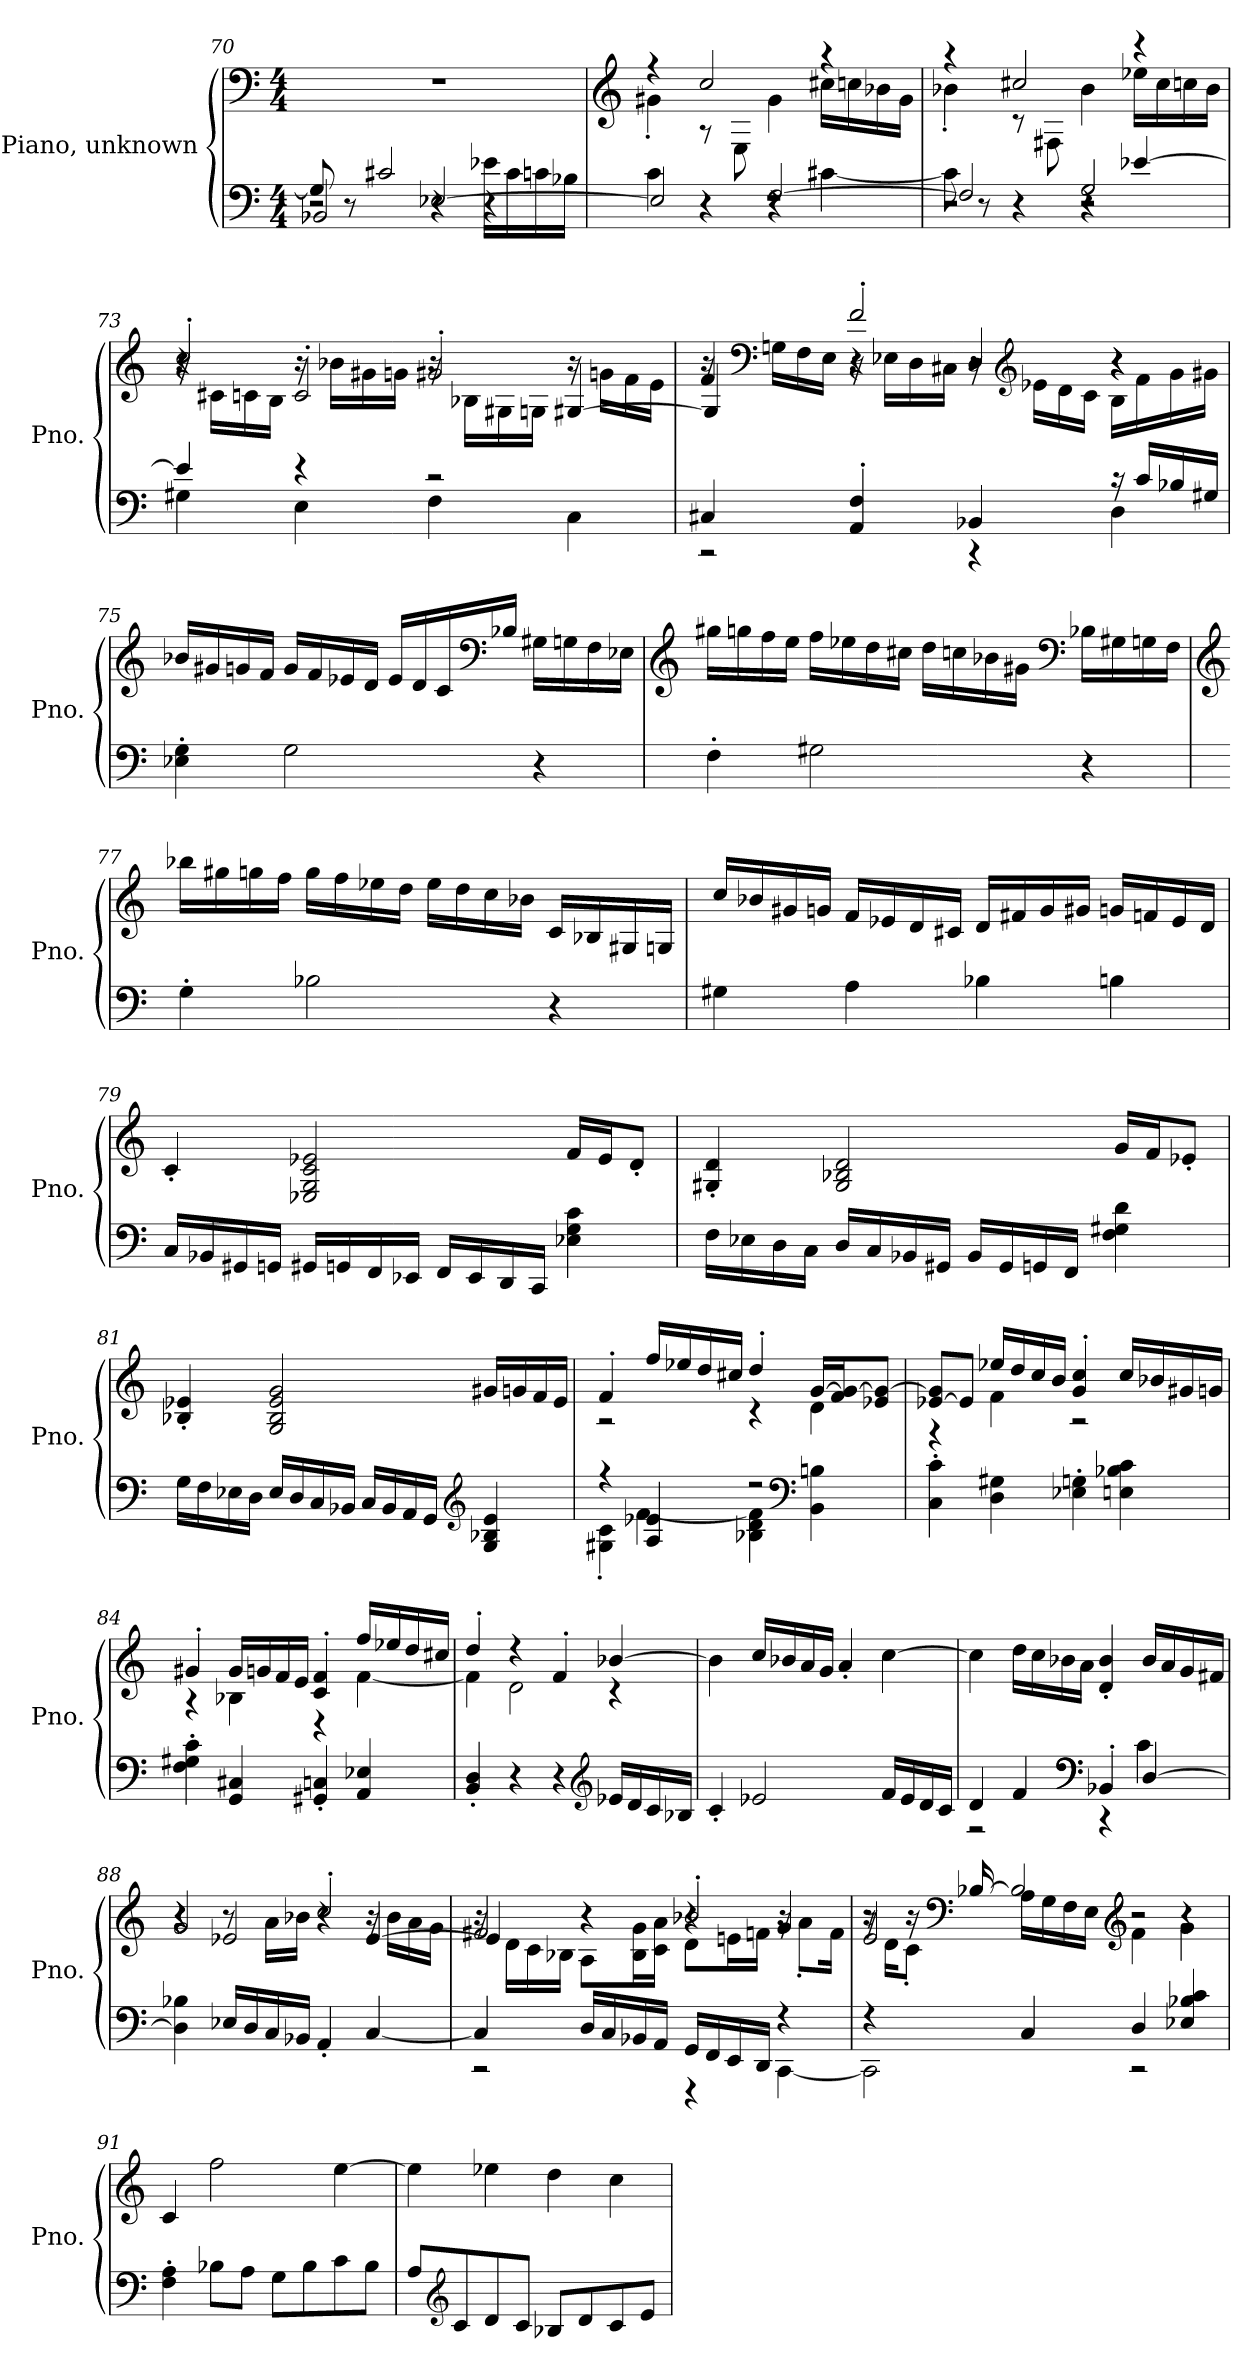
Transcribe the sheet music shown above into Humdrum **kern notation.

**kern	**kern
*part1	*part1
*staff2	*staff1
*I"Piano, unknown	*
*I'Pno.	*
*clefF4	*clefF4
*k[]	*k[]
*M4/4	*M4/4
=70	=70
*^	*
*	*^	*
8G#/]	2r	2BB-X/	1r
8r	.	.	.
2c#X/	.	.	.
.	4r	[2E-X/	.
4r	16e-X\LL	.	.
.	16c#\	.	.
.	16cn\	.	.
.	16B-X\JJ	.	.
!!LO:LB:g=z
=71	=71	=71	=71
*	*	*	*clefG2
*	*	*	*^
1r	4c\	2E-/]	4r	4g#X'\
.	4r	.	2cc/	8r
.	.	.	.	8E\
.	4r	[2F/	.	4g#\
.	[4c#X\	.	4r	16cc#X\LL
.	.	.	.	16ccn\
.	.	.	.	16b-X\
.	.	.	.	16g#\JJ
=72	=72	=72	=72	=72
2r	8c#\]	2F/]	4r	4b-X'\
.	8r	.	.	.
.	4r	.	2cc#X/	8r
.	.	.	.	8F#X\
4r	2r	2G/	.	4b-\
[4e-X/	.	.	4r	16ee-X\LL
.	.	.	.	16cc#\
.	.	.	.	16ccn\
.	.	.	.	16b-\JJ
*	*v	*v	*	*
!!LO:LB:g=z
=73	=73	=73	=73
*	*	*	*^
4e-/]	4G#X\	2cc'/	16r	4r
.	.	.	16c#X\LL	.
.	.	.	16cn\	.
.	.	.	16B\JJ	.
4r	4E\	.	16r	2c'/
.	.	.	16b-X\LL	.
.	.	.	16g#X\	.
.	.	.	16gn\JJ	.
2r	4F\	2g#X'/	16r	.
.	.	.	16B-X\LL	.
.	.	.	16G#X\	.
.	.	.	16Gn\JJ	.
.	4C\	.	16r	[4G#X/
.	.	.	16gn\LL	.
.	.	.	16f\	.
.	.	.	16e\JJ	.
!!LO:LB:g=z	!!	!!
=74	=74	=74	=74	=74
4C#X/	2r	4f/	16r	4G#/]
*	*	*clefF4	*	*
.	.	.	16Gn\LL	.
.	.	.	16F\	.
.	.	.	16E\JJ	.
4AA/' 4F/'	.	2f'/	16r	4r
.	.	.	16E-X\LL	.
.	.	.	16D\	.
.	.	.	16C#X\JJ	.
4BB-X/	4r	.	16r	4D/
*	*	*clefG2	*	*
.	.	.	16e-X\LL	.
.	.	.	16d\	.
.	.	.	16c\JJ	.
16r	4D\	4r	16B\LL	4r
16c/LL	.	.	16f\	.
16B-X/	.	.	16g\	.
16G#X/JJ	.	.	16g#X\JJ	.
*v	*v	*	*	*
*	*v	*v	*v
=75	=75
4E-X\' 4G\'	16b-X/LL
.	16g#X/
.	16gn/
.	16f/JJ
2G\	16g/LL
.	16f/
.	16e-X/
.	16d/JJ
.	16e-/LL
.	16d/
.	16c/
*	*clefF4
.	16B-X/JJ
4r	16G#X\LL
.	16Gn\
.	16F\
.	16E-X\JJ
!!LO:PB:g=z
=76	=76
*	*clefG2
4F'\	16gg#X\LL
.	16ggn\
.	16ff\
.	16ee\JJ
2G#X\	16ff\LL
.	16ee-X\
.	16dd\
.	16cc#X\JJ
.	16dd\LL
.	16ccn\
.	16b-X\
.	16g#X\JJ
*	*clefF4
4r	16B-X\LL
.	16G#X\
.	16Gn\
.	16F\JJ
!!LO:LB:g=z
=77	=77
*	*clefG2
4G'\	16bb-X\LL
.	16gg#X\
.	16ggn\
.	16ff\JJ
2B-X\	16gg\LL
.	16ff\
.	16ee-X\
.	16dd\JJ
.	16ee-\LL
.	16dd\
.	16cc\
.	16b-X\JJ
4r	16c/LL
.	16B-X/
.	16G#X/
.	16Gn/JJ
=78	=78
4G#X\	16cc/LL
.	16b-X/
.	16g#X/
.	16gn/JJ
4A\	16f/LL
.	16e-X/
.	16d/
.	16c#X/JJ
4B-X\	16d/LL
.	16f#X/
.	16g/
.	16g#X/JJ
4Bn\	16gn/LL
.	16fn/
.	16e-/
.	16d/JJ
!!LO:LB:g=z
=79	=79
16C/LL	4c'/
16BB-X/	.
16GG#X/	.
16GGn/JJ	.
16GG#X/LL	2E-X/ 2G/ 2c/ 2e-X/
16GGn/	.
16FF/	.
16EE-X/JJ	.
16FF/LL	.
16EE-/	.
16DD/	.
16CC/JJ	.
4E-X\ 4G\ 4c\	16f/LL
.	16e-/J
.	8d'/J
=80	=80
16F\LL	4G#X/' 4d/'
16E-X\	.
16D\	.
16C\JJ	.
16D/LL	2G#/ 2B-X/ 2d/
16C/	.
16BB-X/	.
16GG#X/JJ	.
16BB-/LL	.
16GG#/	.
16GGn/	.
16FF/JJ	.
4F\ 4G#X\ 4d\	16g/LL
.	16f/J
.	8e-X'/J
!!LO:LB:g=z
=81	=81
16G\LL	4B-X/' 4e-X/'
16F\	.
16E-X\	.
16D\JJ	.
16E-/LL	2G/ 2B-/ 2e-/ 2g/
16D/	.
16C/	.
16BB-X/JJ	.
16C/LL	.
16BB-/	.
16AA/	.
16GG/JJ	.
*clefG2	*
4G/ 4B-X/ 4e/	16g#X/LL
.	16gn/
.	16f/
.	16e-/JJ
=82	=82
*^	*^
4r	4G#X\' 4c\'	4f'/	2r
4A/ 4e-X/	[4f\	16ff/LL	.
.	.	16ee-X/	.
.	.	16dd/	.
.	.	16cc#X/JJ	.
2r	4B-X\ 4d\ 4f\]	4dd'/	4r
*clefF4	*	*	*
.	4BB\ 4Bn\	[16g/LL	4d\
.	.	16f/ 16g/_J	.
.	.	8e-X/ 8g/_J	.
*v	*v	*	*
!!LO:LB:g=z	!!
=83	=83	=83
4C\' 4c\'	[8e-X/ 8g/]L	4r
.	8e-/J]	.
4D\ 4G#X\	16ee-X/LL	4f\
.	16dd/	.
.	16cc/	.
.	16b/JJ	.
4E-X\' 4Gn\'	4g/' 4cc/'	2r
4En\ 4B-X\ 4c\	16cc/LL	.
.	16b-X/	.
.	16g#X/	.
.	16gn/JJ	.
=84	=84	=84
4F\' 4G#X\' 4c\'	4g#X'/	4r
4GG/ 4C#X/	16g#/LL	4B-X\
.	16gn/	.
.	16f/	.
.	16e/JJ	.
4GG#X/' 4Cn/'	4c/' 4f/'	4r
4AA/ 4E-X/	16ff/LL	[4f\
.	16ee-X/	.
.	16dd/	.
.	16cc#X/JJ	.
=85	=85	=85
4BB/' 4D/'	4dd'/	4f\]
4r	4r	2d\
4r	4f'/	.
*clefG2	*	*
16e-X/LL	[4b-X/	4r
16d/	.	.
16c/	.	.
16B-X/JJ	.	.
*	*v	*v
!!LO:LB:g=z
=86	=86
4c'/	4b-\]
2e-X/	16cc/LL
.	16b-X/
.	16a/
.	16g/JJ
.	4a'/
16f/LL	[4cc\
16e-/	.
16d/	.
16c/JJ	.
=87	=87
*^	*
4d/	2r	4cc\]
4f/	.	16dd\LL
.	.	16cc\
.	.	16b-X\
.	.	16a\JJ
*clefF4	*	*
4BB-X'/	4r	4d/' 4b-/'
[4D/	4c\	16b-/LL
.	.	16a/
.	.	16g/
.	.	16f#X/JJ
*v	*v	*
=88	=88
*	*^
*	*	*^
4D\] 4B-X\	2g/	4r	4r
16E-X/LL	.	8r	2e-X/
16D/	.	.	.
16C/	.	16a\LL	.
16BB-X/JJ	.	16b-X\JJ	.
4AA'/	2cc'/	4r	.
[4C/	.	16r	[4e-/
.	.	16b-\LL	.
.	.	16a\	.
.	.	16g\JJ	.
!!LO:PB:g=z	!!	!!
=89	=89	=89	=89
*^	*	*	*
4C/]	2r	2f#X/	16r	4e-/]
.	.	.	16d\LL	.
.	.	.	16c\	.
.	.	.	16B-X\JJ	.
16D/LL	.	.	8A\L	4r
16C/	.	.	.	.
16BB-X/	.	.	16B-\ 16g\L	.
16AA/JJ	.	.	16c\ 16a\JJ	.
16GG/LL	4r	2b-X'/	8d\L	4r
16FF/	.	.	.	.
16EE/	.	.	16en\L	.
16DD/JJ	.	.	16fn\JJ	.
4r	[4CC\	.	16r	4g/
.	.	.	8a'\L	.
.	.	.	16f\Jk	.
=90	=90	=90	=90	=90
4r	2CC\]	2e/	16r	8r
.	.	.	16d\KL	.
.	.	.	8c'\J	16r
*	*	*clefF4	*	*
.	.	.	.	[16B-X/
4C/	.	.	16A\LL	2B-/]
.	.	.	16G\	.
.	.	.	16F\	.
.	.	.	16E\JJ	.
*	*	*clefG2	*	*
4D/	2r	2r	4f\	.
4E-X/ 4B-X/ 4c/	.	.	4g\	4r
*v	*v	*	*	*
*	*v	*v	*v
=91	=91
4F\' 4A\'	4c/
8B-X\L	2ff\
8A\J	.
8G\L	.
8B-\	.
8c\	[4ee\
8B-\J	.
!!LO:LB:g=z
=92	=92
8A/L	4ee\]
*clefG2	*
8c/	.
8d/	4ee-X\
8c/J	.
8B-X/L	4dd\
8d/	.
8c/	4cc\
8e/J	.
=	=
*-	*-
